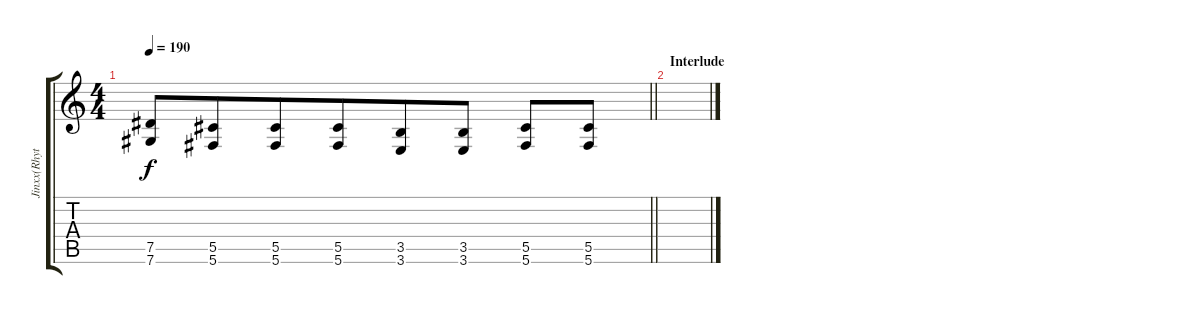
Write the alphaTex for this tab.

\track ("Jinxx(Rhythm)" "Jinxx(Rhyt") {instrument distortionguitar}
\staff {score tabs}
\tuning (Eb4 Bb3 Gb3 Db3 Ab2 Db2) {hide}
\ts (4 4)
\tempo 190
\clef g2
\barLineRight lightlight
\ks c
(7.5 7.6).8{dy f} (5.5 5.6).8{beam merge} (5.5 5.6).8 (5.5 5.6).8{beam merge} (3.5 3.6).8 (3.5 3.6).8 (5.5 5.6).8 (5.5 5.6).8 |
\section ("" "Interlude")
